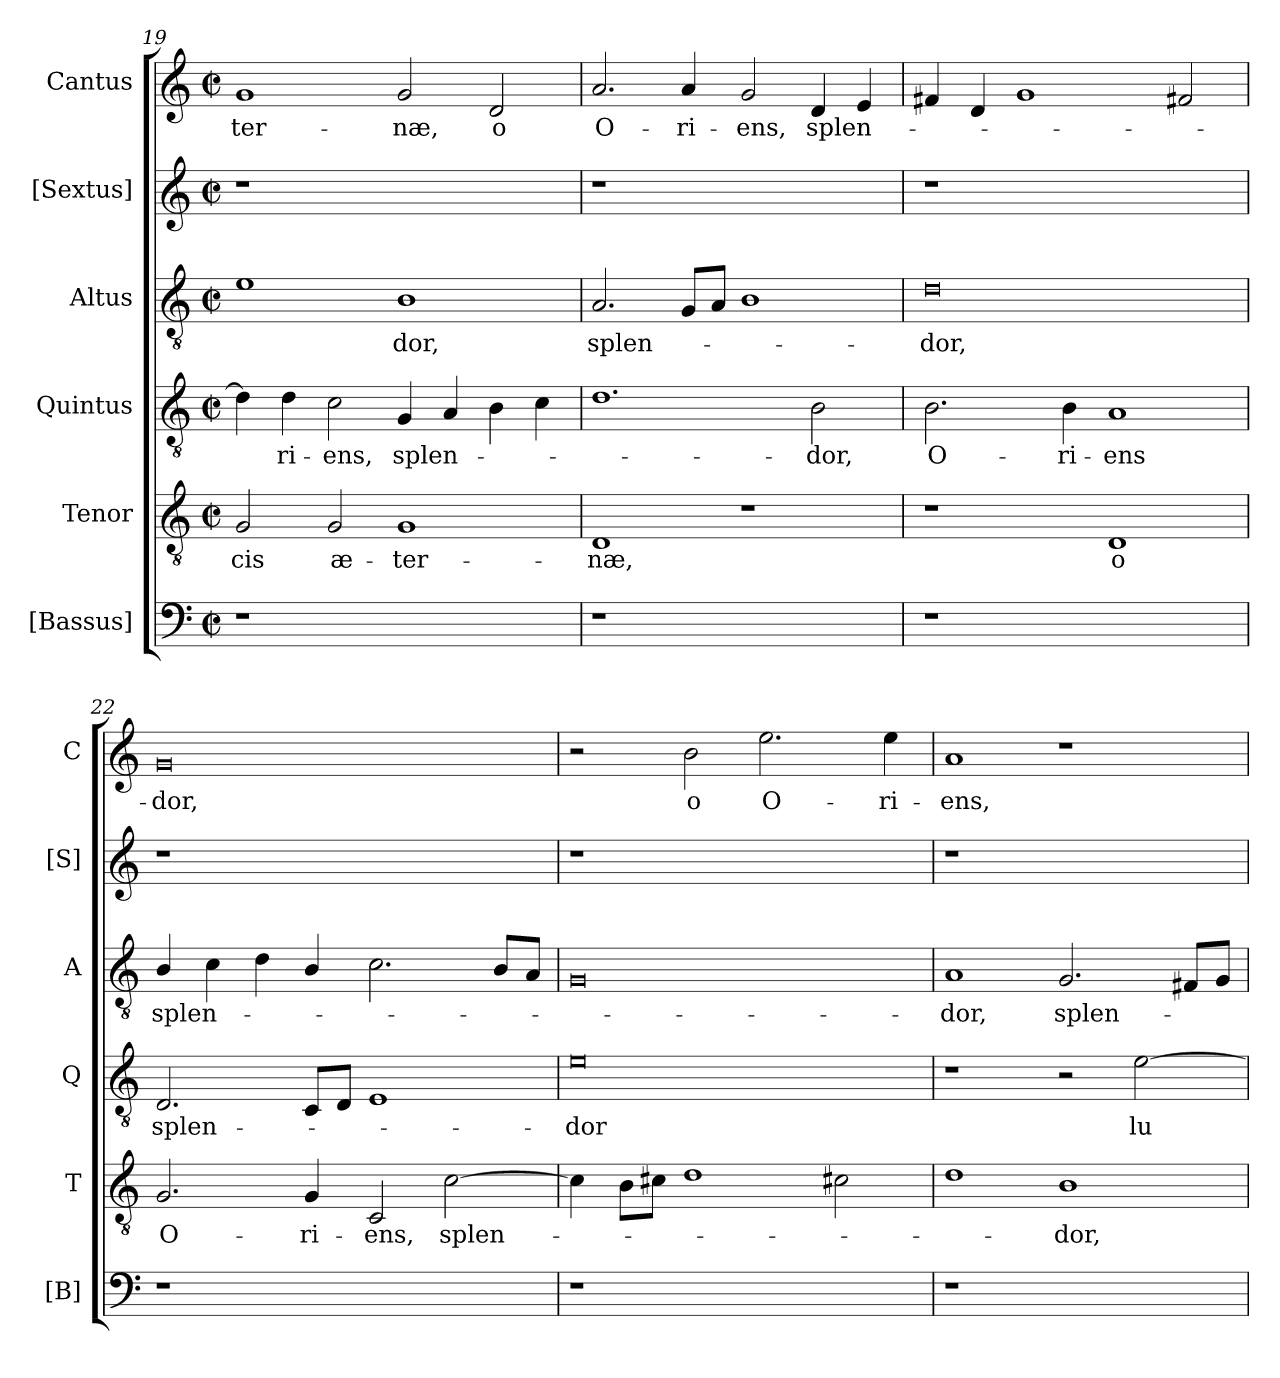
**kern	**kern	**text	**kern	**text	**kern	**text	**kern	**kern	**text
*part6	*part5	*part5	*part4	*part4	*part3	*part3	*part2	*part1	*part1
*staff6	*staff5	*staff5	*staff4	*staff4	*staff3	*staff3	*staff2	*staff1	*staff1
*I"[Bassus]	*I"Tenor	*	*I"Quintus	*	*I"Altus	*	*I"[Sextus]	*I"Cantus	*
*I'[B]	*I'T	*	*I'Q	*	*I'A	*	*I'[S]	*I'C	*
*clefF4	*clefGv2	*	*clefGv2	*	*clefGv2	*	*clefG2	*clefG2	*
*k[]	*k[]	*	*k[]	*	*k[]	*	*k[]	*k[]	*
*C:	*C:	*	*C:	*	*C:	*	*C:	*C:	*
*M2/2	*M2/2	*	*M2/2	*	*M2/2	*	*M2/2	*M2/2	*
*met(c|)	*met(c|)	*	*met(c|)	*	*met(c|)	*	*met(c|)	*met(c|)	*
=19	=19	=19	=19	=19	=19	=19	=19	=19	=19
1r	2G/	-cis	4d\]	.	1e\	.	1r	1g/	-ter-
.	.	.	4d\	-ri-	.	.	.	.	.
.	2G/	æ-	2c\	-ens,	.	.	.	.	.
1ryy	1G/	-ter-	4G/	splen-	1B/	-dor,	1ryy	2g/	-næ,
.	.	.	4A/	.	.	.	.	.	.
.	.	.	4B\	.	.	.	.	2d/	o
.	.	.	4c\	.	.	.	.	.	.
=20	=20	=20	=20	=20	=20	=20	=20	=20	=20
1r	1D/	-næ,	1.d\	.	2.A/	splen-	1r	2.a/	O-
.	.	.	.	.	8G/L	.	.	4a/	-ri-
.	.	.	.	.	8A/J	.	.	.	.
1ryy	1r	.	.	.	1B/	.	1ryy	2g/	-ens,
.	.	.	2B\	-dor,	.	.	.	4d/	splen-
.	.	.	.	.	.	.	.	4e/	.
=21	=21	=21	=21	=21	=21	=21	=21	=21	=21
1r	1r	.	2.B\	O-	0d\	-dor,	1r	4f#X/	.
.	.	.	.	.	.	.	.	4d/	.
.	.	.	.	.	.	.	.	1g/	.
.	.	.	4B\	-ri-	.	.	.	.	.
1ryy	1D/	o	1A/	-ens	.	.	1ryy	.	.
.	.	.	.	.	.	.	.	2f#X/	.
=22	=22	=22	=22	=22	=22	=22	=22	=22	=22
1r	2.G/	O-	2.D/	splen-	4B/	splen-	1r	0g/	-dor,
.	.	.	.	.	4c\	.	.	.	.
.	.	.	.	.	4d\	.	.	.	.
.	4G/	-ri-	8C/L	.	4B/	.	.	.	.
.	.	.	8D/J	.	.	.	.	.	.
1ryy	2C/	-ens,	1E/	.	2.c\	.	1ryy	.	.
.	[2c\	splen-	.	.	.	.	.	.	.
.	.	.	.	.	8B/L	.	.	.	.
.	.	.	.	.	8A/J	.	.	.	.
=23	=23	=23	=23	=23	=23	=23	=23	=23	=23
1r	4c\]	.	0e\	-dor	0G/	.	1r	2r	.
.	8B\L	.	.	.	.	.	.	.	.
.	8c#X\J	.	.	.	.	.	.	.	.
.	1d\	.	.	.	.	.	.	2b\	o
1ryy	.	.	.	.	.	.	1ryy	2.ee\	O-
.	2c#X\	.	.	.	.	.	.	.	.
.	.	.	.	.	.	.	.	4ee\	-ri-
=24	=24	=24	=24	=24	=24	=24	=24	=24	=24
1r	1d\	.	1r	.	1A/	-dor,	1r	1a/	-ens,
1ryy	1B\	-dor,	2r	.	2.G/	splen-	1ryy	1r	.
.	.	.	[2e\	lu-	.	.	.	.	.
.	.	.	.	.	8F#X/L	.	.	.	.
.	.	.	.	.	8G/J	.	.	.	.
=	=	=	=	=	=	=	=	=	=
*-	*-	*-	*-	*-	*-	*-	*-	*-	*-
